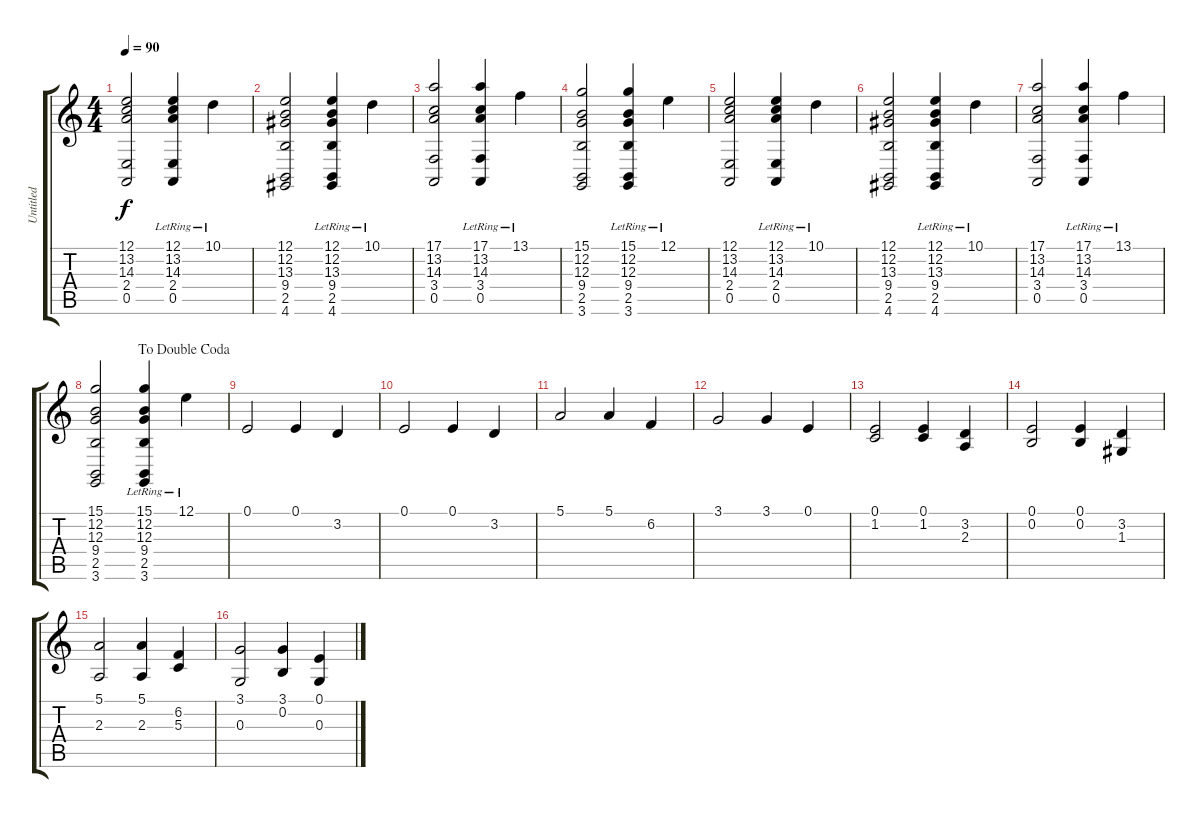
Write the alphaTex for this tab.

\track ("Untitled" "Untitled") {instrument acousticgrandpiano}
\staff {score tabs}
\tuning (E4 B3 G3 D3 A2 E2) {hide}
\ts (4 4)
\tempo 90
\clef g2
\ks c
(12.1 13.2 14.3 2.4 0.5).2{dy f} (12.1{lr} 13.2{lr} 14.3{lr} 2.4{lr} 0.5{lr}).4 10.1{lr}.4 |
(12.1 12.2 13.3 9.4 2.5 4.6).2 (12.1{lr} 12.2{lr} 13.3{lr} 9.4{lr} 2.5{lr} 4.6{lr}).4 10.1{lr}.4 |
(17.1 13.2 14.3 3.4 0.5).2 (17.1{lr} 13.2{lr} 14.3{lr} 3.4{lr} 0.5{lr}).4 13.1{lr}.4 |
(15.1 12.2 12.3 9.4 2.5 3.6).2 (15.1{lr} 12.2{lr} 12.3{lr} 9.4{lr} 2.5{lr} 3.6{lr}).4 12.1{lr}.4 |
(12.1 13.2 14.3 2.4 0.5).2 (12.1{lr} 13.2{lr} 14.3{lr} 2.4{lr} 0.5{lr}).4 10.1{lr}.4 |
(12.1 12.2 13.3 9.4 2.5 4.6).2 (12.1{lr} 12.2{lr} 13.3{lr} 9.4{lr} 2.5{lr} 4.6{lr}).4 10.1{lr}.4 |
(17.1 13.2 14.3 3.4 0.5).2 (17.1{lr} 13.2{lr} 14.3{lr} 3.4{lr} 0.5{lr}).4 13.1{lr}.4 |
\jump dadoublecoda
(15.1 12.2 12.3 9.4 2.5 3.6).2 (15.1{lr} 12.2{lr} 12.3{lr} 9.4{lr} 2.5{lr} 3.6{lr}).4 12.1{lr}.4 |
0.1.2 0.1.4 3.2.4 |
0.1.2 0.1.4 3.2.4 |
5.1.2 5.1.4 6.2.4 |
3.1.2 3.1.4 0.1.4 |
(0.1 1.2).2 (0.1 1.2).4 (3.2 2.3).4 |
(0.1 0.2).2 (0.1 0.2).4 (3.2 1.3).4 |
(5.1 2.3).2 (5.1 2.3).4 (6.2 5.3).4 |
(3.1 0.3).2 (3.1 0.2).4 (0.1 0.3).4
